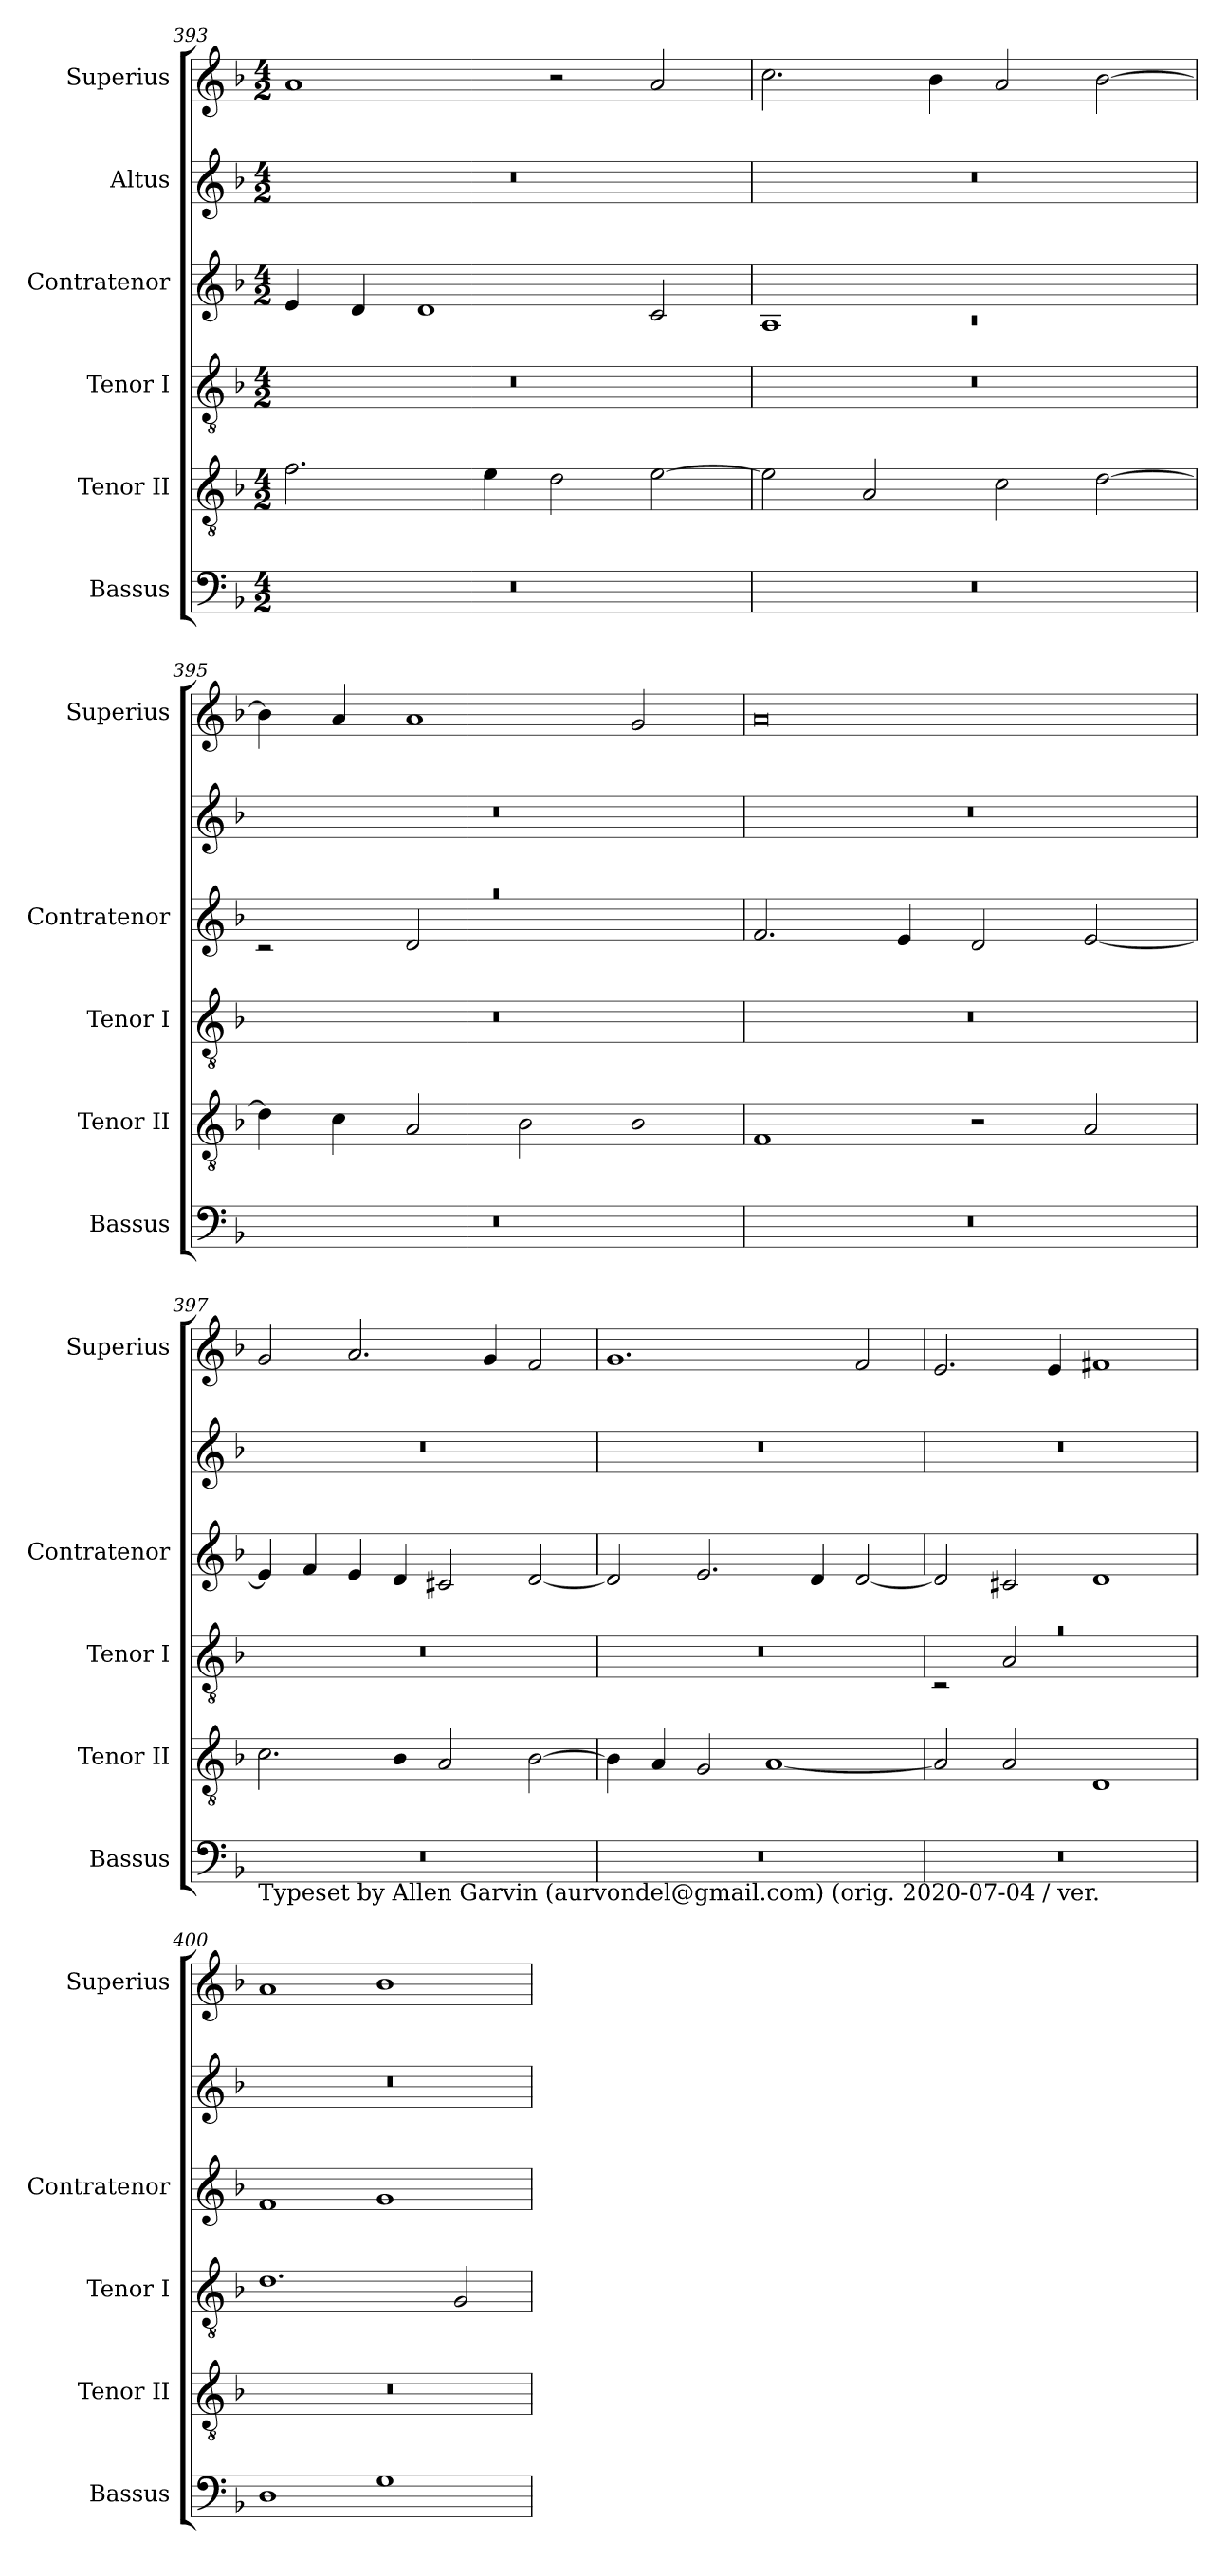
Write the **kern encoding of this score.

**kern	**kern	**kern	**kern	**kern	**kern
*part6	*part5	*part4	*part3	*part2	*part1
*staff6	*staff5	*staff4	*staff3	*staff2	*staff1
*I"Bassus	*I"Tenor II	*I"Tenor I	*I"Contratenor	*I"Altus	*I"Superius
*I'Bassus	*I'Tenor II	*I'Tenor I	*I'Contratenor	*	*I'Superius
*clefF4	*clefGv2	*clefGv2	*clefG2	*clefG2	*clefG2
*k[b-]	*k[b-]	*k[b-]	*k[b-]	*k[b-]	*k[b-]
*F:	*F:	*F:	*F:	*F:	*F:
*M4/2	*M4/2	*M4/2	*M4/2	*M4/2	*M4/2
=393	=393	=393	=393	=393	=393
0r	2.f\	0r	4e/	0r	1a
.	.	.	4d/	.	.
.	.	.	1d	.	.
.	4e\	.	.	.	.
.	2d\	.	.	.	2r
.	[>2e\	.	2c/	.	2a/
=394	=394	=394	=394	=394	=394
*	*	*	*^	*	*
!	!	!	!	!LO:N:vis=1	!	!
0r	2e\]	0r	1A	0rc	0r	2.cc\
.	2A/	.	.	.	.	.
.	.	.	.	.	.	4b-\
.	2c\	.	1ryy	.	.	2a/
.	[>2d\	.	.	.	.	[>2b-\
=395	=395	=395	=395	=395	=395	=395
!	!	!	!LO:N:vis=1	!	!	!
0r	4d\]	0r	0raa	2rc	0r	4b-\]
.	4c\	.	.	.	.	4a/
.	2A/	.	.	2d/	.	1a
.	2B-\	.	.	1ryy	.	.
.	2B-\	.	.	.	.	2g/
*	*	*	*v	*v	*	*
!!LO:LB:g=z
=396	=396	=396	=396	=396	=396
0r	1F	0r	2.f/	0r	0a
.	.	.	4e/	.	.
.	2r	.	2d/	.	.
.	2A/	.	[<2e/	.	.
=397	=397	=397	=397	=397	=397
!LO:TX:b:t=Typeset by Allen Garvin (aurvondel@gmail.com) (orig. 2020-07-04 / ver.	!	!	!	!	!
0r	2.c\	0r	4e/]	0r	2g/
.	.	.	4f/	.	.
.	.	.	4e/	.	2.a/
.	4B-\	.	4d/	.	.
.	2A/	.	2c#X/	.	.
.	.	.	.	.	4g/
.	[>2B-\	.	[<2d/	.	2f/
=398	=398	=398	=398	=398	=398
0r	4B-\]	0r	2d/]	0r	1.g
.	4A/	.	.	.	.
.	2G/	.	2.e/	.	.
.	[<1A	.	.	.	.
.	.	.	4d/	.	.
.	.	.	[<2d/	.	2f/
=399	=399	=399	=399	=399	=399
!	!	!LO:N:vis=1	!	!	!
*	*	*^	*	*	*
0r	2A/]	0ra	2rC	2d/]	0r	2.e/
.	2A/	.	2A/	2c#X/	.	.
.	.	.	.	.	.	4e/
.	1D	.	1ryy	1d	.	1f#X
*	*	*v	*v	*	*	*
=400	=400	=400	=400	=400	=400
1D	0r	1.d	1f	0r	1a
1G	.	.	1g	.	1b-
.	.	2G/	.	.	.
=	=	=	=	=	=
*-	*-	*-	*-	*-	*-
